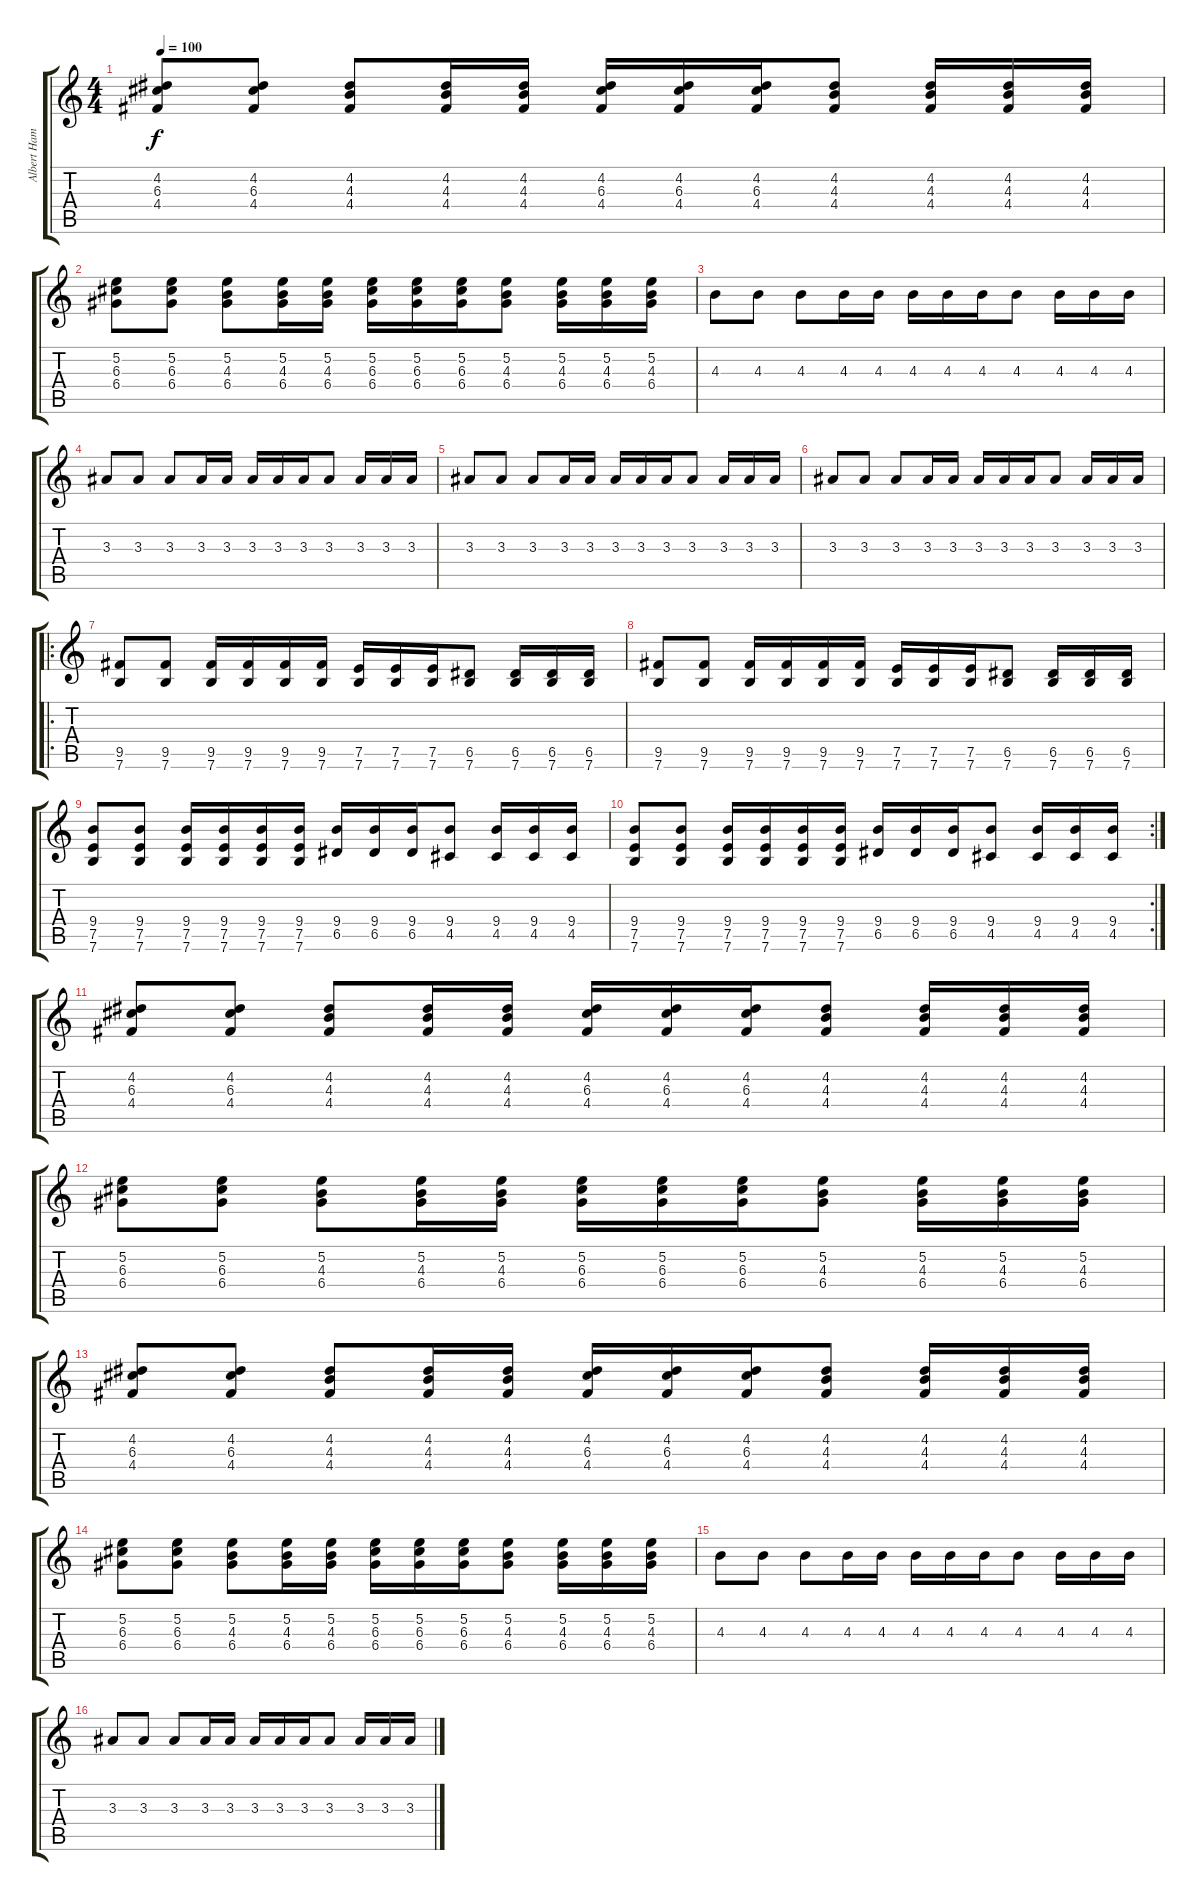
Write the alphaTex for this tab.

\track ("Albert Hammond Jr. (guitar 2)" "Albert Ham") {instrument distortionguitar}
\staff {score tabs}
\tuning (E4 B3 G3 D3 A2 E2) {hide}
\ts (4 4)
\tempo 100
\clef g2
\ks c
(4.2 6.3 4.4).8{dy f} (4.2 6.3 4.4).8 (4.2 4.3 4.4).8 (4.2 4.3 4.4).16 (4.2 4.3 4.4).16 (4.2 6.3 4.4).16 (4.2 6.3 4.4).16 (4.2 6.3 4.4).16 (4.2 4.3 4.4).8 (4.2 4.3 4.4).16 (4.2 4.3 4.4).16 (4.2 4.3 4.4).16 |
(5.2 6.3 6.4).8 (5.2 6.3 6.4).8 (5.2 4.3 6.4).8 (5.2 4.3 6.4).16 (5.2 4.3 6.4).16 (5.2 6.3 6.4).16 (5.2 6.3 6.4).16 (5.2 6.3 6.4).16 (5.2 4.3 6.4).8 (5.2 4.3 6.4).16 (5.2 4.3 6.4).16 (5.2 4.3 6.4).16 |
4.3.8 4.3.8 4.3.8 4.3.16 4.3.16 4.3.16 4.3.16 4.3.16 4.3.8 4.3.16 4.3.16 4.3.16 |
3.3.8 3.3.8 3.3.8 3.3.16 3.3.16 3.3.16 3.3.16 3.3.16 3.3.8 3.3.16 3.3.16 3.3.16 |
3.3.8 3.3.8 3.3.8 3.3.16 3.3.16 3.3.16 3.3.16 3.3.16 3.3.8 3.3.16 3.3.16 3.3.16 |
3.3.8 3.3.8 3.3.8 3.3.16 3.3.16 3.3.16 3.3.16 3.3.16 3.3.8 3.3.16 3.3.16 3.3.16 |
\ro
(9.5 7.6).8 (9.5 7.6).8 (9.5 7.6).16 (9.5 7.6).16 (9.5 7.6).16 (9.5 7.6).16 (7.5 7.6).16 (7.5 7.6).16 (7.5 7.6).16 (6.5 7.6).8 (6.5 7.6).16 (6.5 7.6).16 (6.5 7.6).16 |
(9.5 7.6).8 (9.5 7.6).8 (9.5 7.6).16 (9.5 7.6).16 (9.5 7.6).16 (9.5 7.6).16 (7.5 7.6).16 (7.5 7.6).16 (7.5 7.6).16 (6.5 7.6).8 (6.5 7.6).16 (6.5 7.6).16 (6.5 7.6).16 |
(9.4 7.5 7.6).8 (9.4 7.5 7.6).8 (9.4 7.5 7.6).16 (9.4 7.5 7.6).16 (9.4 7.5 7.6).16 (9.4 7.5 7.6).16 (9.4 6.5).16 (9.4 6.5).16 (9.4 6.5).16 (9.4 4.5).8 (9.4 4.5).16 (9.4 4.5).16 (9.4 4.5).16 |
\rc 2
(9.4 7.5 7.6).8 (9.4 7.5 7.6).8 (9.4 7.5 7.6).16 (9.4 7.5 7.6).16 (9.4 7.5 7.6).16 (9.4 7.5 7.6).16 (9.4 6.5).16 (9.4 6.5).16 (9.4 6.5).16 (9.4 4.5).8 (9.4 4.5).16 (9.4 4.5).16 (9.4 4.5).16 |
(4.2 6.3 4.4).8 (4.2 6.3 4.4).8 (4.2 4.3 4.4).8 (4.2 4.3 4.4).16 (4.2 4.3 4.4).16 (4.2 6.3 4.4).16 (4.2 6.3 4.4).16 (4.2 6.3 4.4).16 (4.2 4.3 4.4).8 (4.2 4.3 4.4).16 (4.2 4.3 4.4).16 (4.2 4.3 4.4).16 |
(5.2 6.3 6.4).8 (5.2 6.3 6.4).8 (5.2 4.3 6.4).8 (5.2 4.3 6.4).16 (5.2 4.3 6.4).16 (5.2 6.3 6.4).16 (5.2 6.3 6.4).16 (5.2 6.3 6.4).16 (5.2 4.3 6.4).8 (5.2 4.3 6.4).16 (5.2 4.3 6.4).16 (5.2 4.3 6.4).16 |
(4.2 6.3 4.4).8 (4.2 6.3 4.4).8 (4.2 4.3 4.4).8 (4.2 4.3 4.4).16 (4.2 4.3 4.4).16 (4.2 6.3 4.4).16 (4.2 6.3 4.4).16 (4.2 6.3 4.4).16 (4.2 4.3 4.4).8 (4.2 4.3 4.4).16 (4.2 4.3 4.4).16 (4.2 4.3 4.4).16 |
(5.2 6.3 6.4).8 (5.2 6.3 6.4).8 (5.2 4.3 6.4).8 (5.2 4.3 6.4).16 (5.2 4.3 6.4).16 (5.2 6.3 6.4).16 (5.2 6.3 6.4).16 (5.2 6.3 6.4).16 (5.2 4.3 6.4).8 (5.2 4.3 6.4).16 (5.2 4.3 6.4).16 (5.2 4.3 6.4).16 |
4.3.8 4.3.8 4.3.8 4.3.16 4.3.16 4.3.16 4.3.16 4.3.16 4.3.8 4.3.16 4.3.16 4.3.16 |
3.3.8 3.3.8 3.3.8 3.3.16 3.3.16 3.3.16 3.3.16 3.3.16 3.3.8 3.3.16 3.3.16 3.3.16
